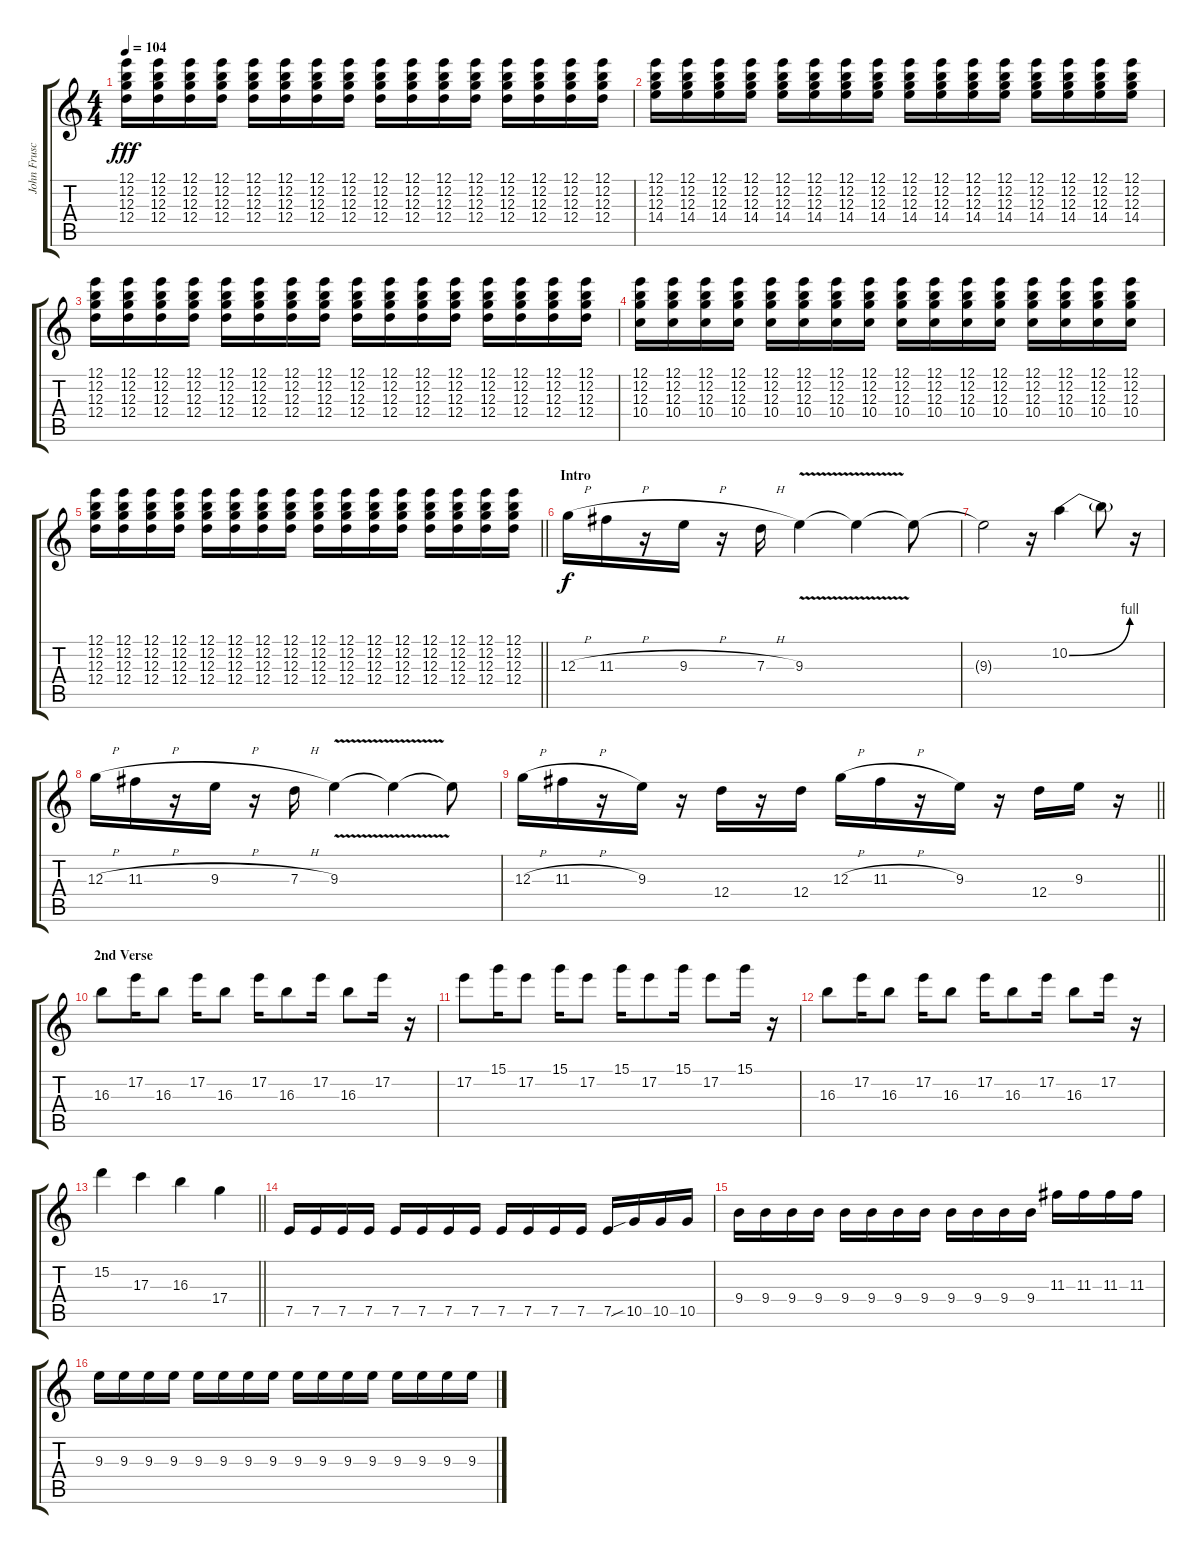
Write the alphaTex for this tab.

\track ("John Frusciante" "John Frusc") {instrument overdrivenguitar}
\staff {score tabs}
\tuning (E4 B3 G3 D3 A2 E2) {hide}
\ts (4 4)
\tempo 104
\clef g2
\ks c
(12.1 12.2 12.3 12.4).16{dy fff volume 12 balance 7 instrument distortionguitar} (12.1 12.2 12.3 12.4).16 (12.1 12.2 12.3 12.4).16 (12.1 12.2 12.3 12.4).16 (12.1 12.2 12.3 12.4).16 (12.1 12.2 12.3 12.4).16 (12.1 12.2 12.3 12.4).16 (12.1 12.2 12.3 12.4).16 (12.1 12.2 12.3 12.4).16 (12.1 12.2 12.3 12.4).16 (12.1 12.2 12.3 12.4).16 (12.1 12.2 12.3 12.4).16 (12.1 12.2 12.3 12.4).16 (12.1 12.2 12.3 12.4).16 (12.1 12.2 12.3 12.4).16 (12.1 12.2 12.3 12.4).16 |
(12.1 12.2 12.3 14.4).16{volume 12 balance 7 instrument distortionguitar} (12.1 12.2 12.3 14.4).16 (12.1 12.2 12.3 14.4).16 (12.1 12.2 12.3 14.4).16 (12.1 12.2 12.3 14.4).16 (12.1 12.2 12.3 14.4).16 (12.1 12.2 12.3 14.4).16 (12.1 12.2 12.3 14.4).16 (12.1 12.2 12.3 14.4).16 (12.1 12.2 12.3 14.4).16 (12.1 12.2 12.3 14.4).16 (12.1 12.2 12.3 14.4).16 (12.1 12.2 12.3 14.4).16 (12.1 12.2 12.3 14.4).16 (12.1 12.2 12.3 14.4).16 (12.1 12.2 12.3 14.4).16 |
(12.1 12.2 12.3 12.4).16{volume 12 balance 7 instrument distortionguitar} (12.1 12.2 12.3 12.4).16 (12.1 12.2 12.3 12.4).16 (12.1 12.2 12.3 12.4).16 (12.1 12.2 12.3 12.4).16 (12.1 12.2 12.3 12.4).16 (12.1 12.2 12.3 12.4).16 (12.1 12.2 12.3 12.4).16 (12.1 12.2 12.3 12.4).16 (12.1 12.2 12.3 12.4).16 (12.1 12.2 12.3 12.4).16 (12.1 12.2 12.3 12.4).16 (12.1 12.2 12.3 12.4).16 (12.1 12.2 12.3 12.4).16 (12.1 12.2 12.3 12.4).16 (12.1 12.2 12.3 12.4).16 |
(12.1 12.2 12.3 10.4).16{volume 12 balance 7 instrument distortionguitar} (12.1 12.2 12.3 10.4).16 (12.1 12.2 12.3 10.4).16 (12.1 12.2 12.3 10.4).16 (12.1 12.2 12.3 10.4).16 (12.1 12.2 12.3 10.4).16 (12.1 12.2 12.3 10.4).16 (12.1 12.2 12.3 10.4).16 (12.1 12.2 12.3 10.4).16 (12.1 12.2 12.3 10.4).16 (12.1 12.2 12.3 10.4).16 (12.1 12.2 12.3 10.4).16 (12.1 12.2 12.3 10.4).16 (12.1 12.2 12.3 10.4).16 (12.1 12.2 12.3 10.4).16 (12.1 12.2 12.3 10.4).16 |
\barLineRight lightlight
(12.1 12.2 12.3 12.4).16{volume 12 balance 7 instrument distortionguitar} (12.1 12.2 12.3 12.4).16 (12.1 12.2 12.3 12.4).16 (12.1 12.2 12.3 12.4).16 (12.1 12.2 12.3 12.4).16 (12.1 12.2 12.3 12.4).16 (12.1 12.2 12.3 12.4).16 (12.1 12.2 12.3 12.4).16 (12.1 12.2 12.3 12.4).16 (12.1 12.2 12.3 12.4).16 (12.1 12.2 12.3 12.4).16 (12.1 12.2 12.3 12.4).16 (12.1 12.2 12.3 12.4).16 (12.1 12.2 12.3 12.4).16 (12.1 12.2 12.3 12.4).16 (12.1 12.2 12.3 12.4).16 |
\section ("" "Intro")
12.3{h}.16{dy f volume 15 balance 9 instrument overdrivenguitar} 11.3{h}.16 r.16 9.3{h}.16 r.16 7.3{h}.16 9.3{v}.4 9.3{t}.4 9.3{t}.8 |
9.3{t}.2 r.16 10.2{be (bend 0 0 60 4)}.4 10.2{t}.8 r.16 |
12.3{h}.16{volume 15 balance 9 instrument overdrivenguitar} 11.3{h}.16 r.16 9.3{h}.16 r.16 7.3{h}.16 9.3{v}.4 9.3{t}.4 9.3{t}.8 |
\barLineRight lightlight
12.3{h}.16 11.3{h}.16 r.16 9.3.16 r.16 12.4.16 r.16 12.4.16 12.3{h}.16 11.3{h}.16 r.16 9.3.16 r.16 12.4.16 9.3.16 r.16 |
\section ("" "2nd Verse")
16.3.8 17.2.16 16.3.8 17.2.16 16.3.8 17.2.16 16.3.8 17.2.16 16.3.8 17.2.16 r.16 |
17.2.8 15.1.16 17.2.8 15.1.16 17.2.8 15.1.16 17.2.8 15.1.16 17.2.8 15.1.16 r.16 |
16.3.8 17.2.16 16.3.8 17.2.16 16.3.8 17.2.16 16.3.8 17.2.16 16.3.8 17.2.16 r.16 |
\barLineRight lightlight
15.2.4 17.3.4 16.3.4 17.4.4 |
7.5.16 7.5.16 7.5.16 7.5.16 7.5.16 7.5.16 7.5.16 7.5.16 7.5.16 7.5.16 7.5.16 7.5.16 7.5.16 10.5{sib}.16 10.5.16 10.5.16 |
9.4.16 9.4.16 9.4.16 9.4.16 9.4.16 9.4.16 9.4.16 9.4.16 9.4.16 9.4.16 9.4.16 9.4.16 11.3.16 11.3.16 11.3.16 11.3.16 |
9.3.16 9.3.16 9.3.16 9.3.16 9.3.16 9.3.16 9.3.16 9.3.16 9.3.16 9.3.16 9.3.16 9.3.16 9.3.16 9.3.16 9.3.16 9.3.16
